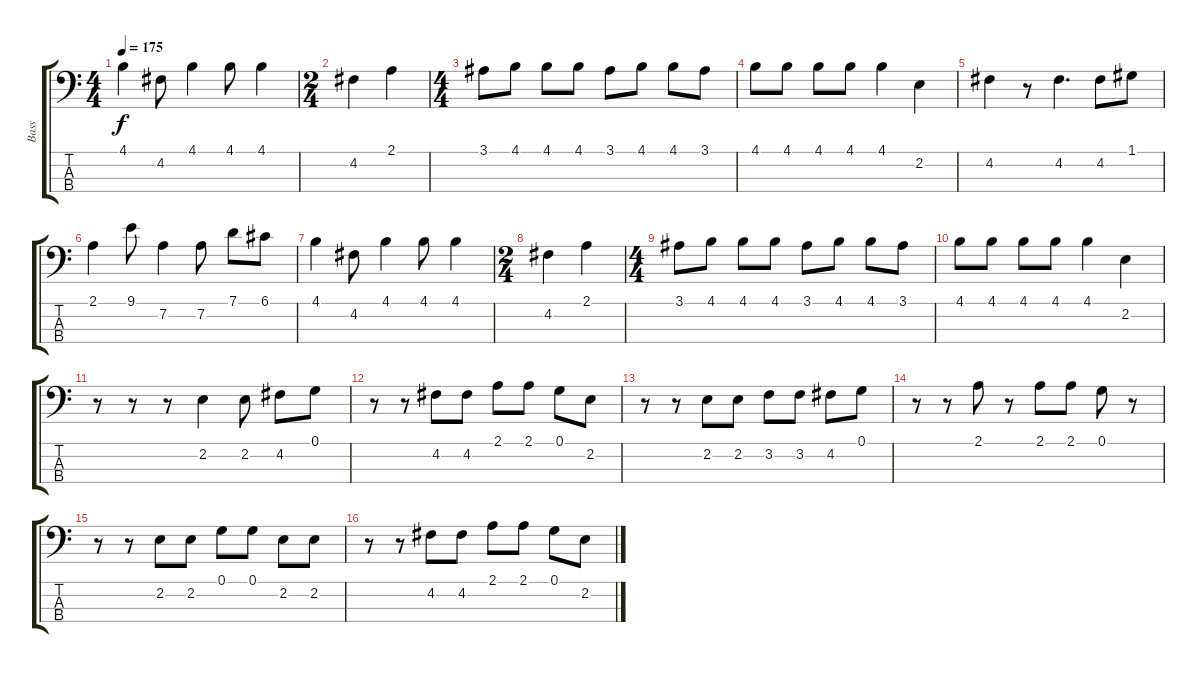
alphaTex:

\track ("Bass" "Bass") {instrument electricbassfinger}
\staff {score tabs}
\tuning (G2 D2 A1 E1) {hide}
\ts (4 4)
\tempo 175
\clef f4
\ks c
4.1.4{dy f} 4.2.8 4.1.4 4.1.8 4.1.4 |
\ts (2 4)
4.2.4 2.1.4 |
\ts (4 4)
3.1.8 4.1.8 4.1.8 4.1.8 3.1.8 4.1.8 4.1.8 3.1.8 |
4.1.8 4.1.8 4.1.8 4.1.8 4.1.4 2.2.4 |
4.2.4 r.8 4.2.4{d} 4.2.8 1.1.8 |
2.1.4 9.1.8 7.2.4 7.2.8 7.1.8 6.1.8 |
4.1.4 4.2.8 4.1.4 4.1.8 4.1.4 |
\ts (2 4)
4.2.4 2.1.4 |
\ts (4 4)
3.1.8 4.1.8 4.1.8 4.1.8 3.1.8 4.1.8 4.1.8 3.1.8 |
4.1.8 4.1.8 4.1.8 4.1.8 4.1.4 2.2.4 |
r.8 r.8 r.8 2.2.4 2.2.8 4.2.8 0.1.8 |
r.8 r.8 4.2.8 4.2.8 2.1.8 2.1.8 0.1.8 2.2.8 |
r.8 r.8 2.2.8 2.2.8 3.2.8 3.2.8 4.2.8 0.1.8 |
r.8 r.8 2.1.8 r.8 2.1.8 2.1.8 0.1.8 r.8 |
r.8 r.8 2.2.8 2.2.8 0.1.8 0.1.8 2.2.8 2.2.8 |
r.8 r.8 4.2.8 4.2.8 2.1.8 2.1.8 0.1.8 2.2.8
